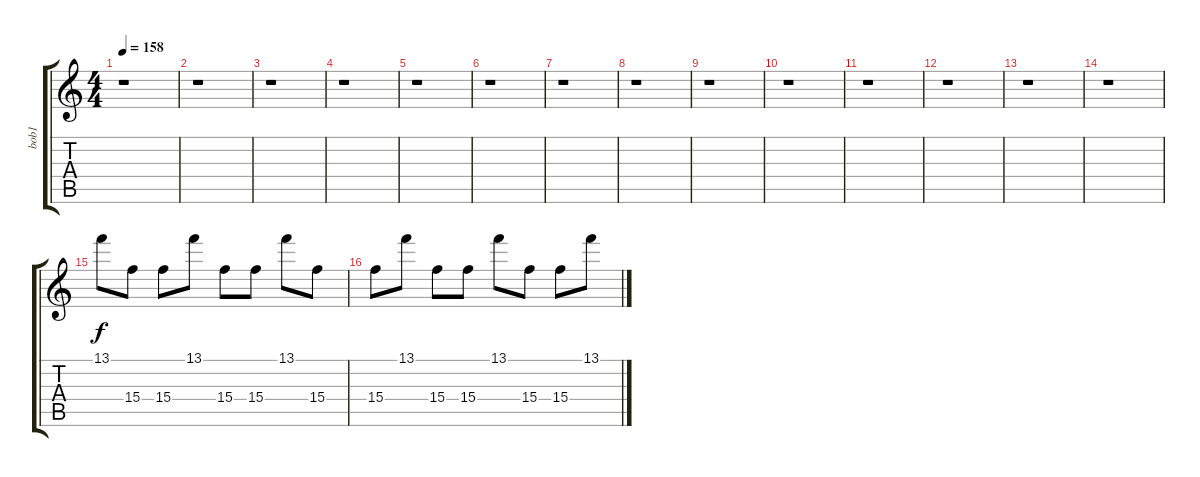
\track ("bob1" "bob1") {instrument distortionguitar}
\staff {score tabs}
\tuning (E4 B3 G3 D3 A2 E2) {hide}
\ts (4 4)
\tempo 158
\clef g2
\ks c
r.1{dy f} |
r.1 |
r.1 |
r.1 |
r.1 |
r.1 |
r.1 |
r.1 |
r.1 |
r.1 |
r.1 |
r.1 |
r.1 |
r.1 |
13.1.8 15.4.8 15.4.8 13.1.8 15.4.8 15.4.8 13.1.8 15.4.8 |
15.4.8 13.1.8 15.4.8 15.4.8 13.1.8 15.4.8 15.4.8 13.1.8
